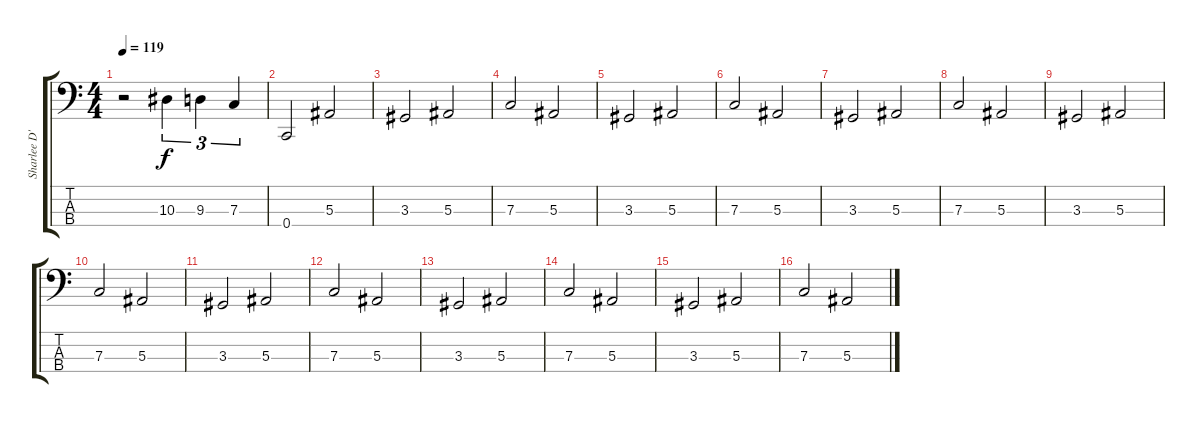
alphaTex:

\track ("Sharlee D'Angelo (Bass)" "Sharlee D'") {instrument electricbasspick}
\staff {score tabs}
\tuning (Eb2 Bb1 F1 C1) {hide}
\ts (4 4)
\tempo 119
\clef f4
\ks c
r.2{dy f} 10.3.4{tu (3 2)} 9.3.4{tu (3 2)} 7.3.4{tu (3 2)} |
0.4.2 5.3.2 |
3.3.2 5.3.2 |
7.3.2 5.3.2 |
3.3.2 5.3.2 |
7.3.2 5.3.2 |
3.3.2 5.3.2 |
7.3.2 5.3.2 |
3.3.2 5.3.2 |
7.3.2 5.3.2 |
3.3.2 5.3.2 |
7.3.2 5.3.2 |
3.3.2 5.3.2 |
7.3.2 5.3.2 |
3.3.2 5.3.2 |
7.3.2 5.3.2
